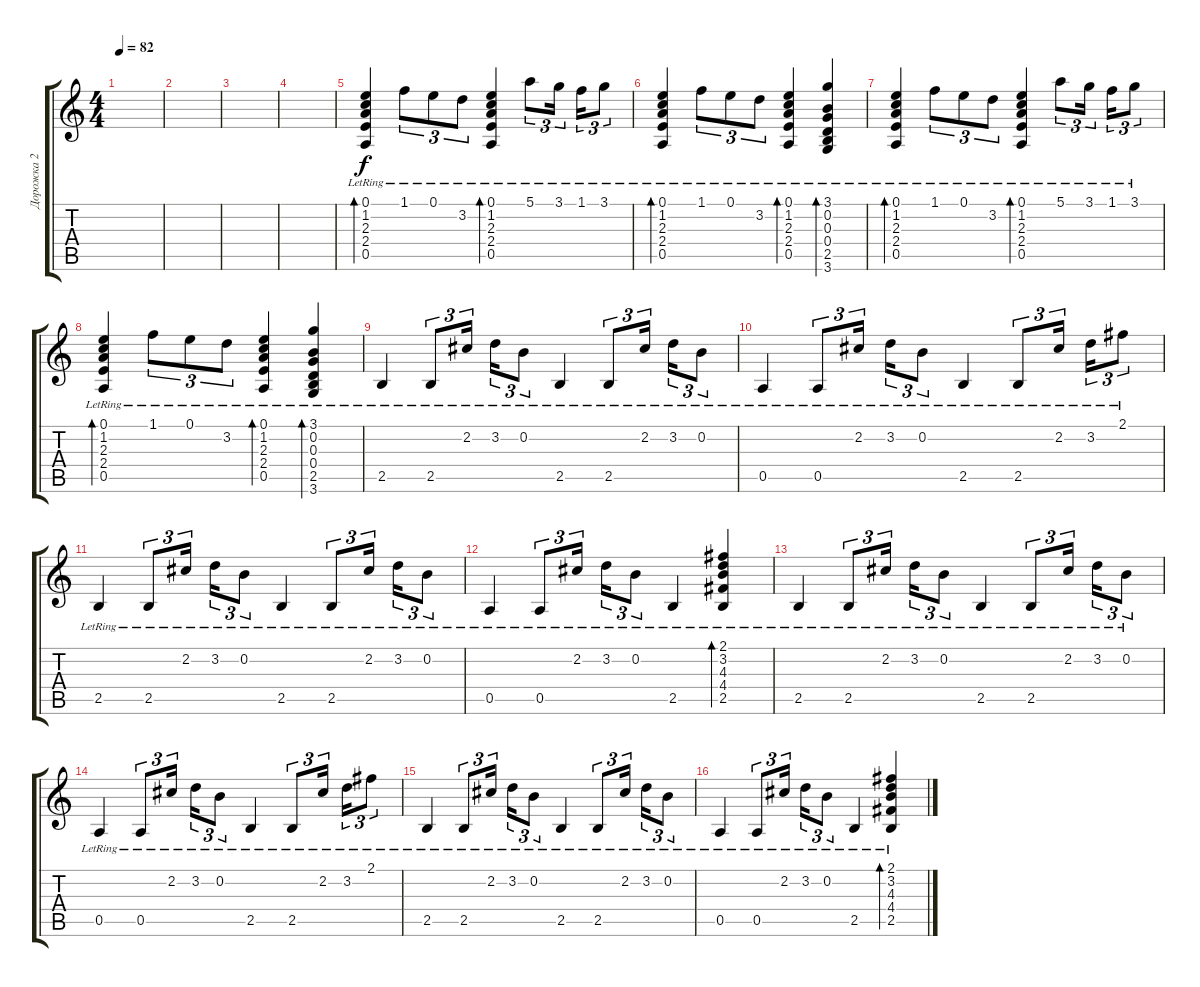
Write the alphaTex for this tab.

\track ("Дорожка 2" "Дорожка 2") {instrument acousticguitarsteel}
\staff {score tabs}
\tuning (E4 B3 G3 D3 A2 E2) {hide}
\ts (4 4)
\tempo 82
\clef g2
\ks c
|
|
|
|
(0.1{lr} 1.2{lr} 2.3{lr} 2.4{lr} 0.5{lr}).4{bd 60} 1.1{lr}.8{tu (3 2)} 0.1{lr}.8{tu (3 2)} 3.2{lr}.8{tu (3 2)} (0.1{lr} 1.2{lr} 2.3{lr} 2.4{lr} 0.5{lr}).4{bd 60} 5.1{lr}.8{tu (3 2)} 3.1{lr}.16{tu (3 2)} 1.1{lr}.16{tu (3 2)} 3.1{lr}.8{tu (3 2)} |
(0.1{lr} 1.2{lr} 2.3{lr} 2.4{lr} 0.5{lr}).4{bd 60} 1.1{lr}.8{tu (3 2)} 0.1{lr}.8{tu (3 2)} 3.2{lr}.8{tu (3 2)} (0.1{lr} 1.2{lr} 2.3{lr} 2.4{lr} 0.5{lr}).4{bd 60} (3.1{lr} 0.2{lr} 0.3{lr} 0.4{lr} 2.5{lr} 3.6{lr}).4{bd 60} |
(0.1{lr} 1.2{lr} 2.3{lr} 2.4{lr} 0.5{lr}).4{bd 60} 1.1{lr}.8{tu (3 2)} 0.1{lr}.8{tu (3 2)} 3.2{lr}.8{tu (3 2)} (0.1{lr} 1.2{lr} 2.3{lr} 2.4{lr} 0.5{lr}).4{bd 60} 5.1{lr}.8{tu (3 2)} 3.1{lr}.16{tu (3 2)} 1.1{lr}.16{tu (3 2)} 3.1{lr}.8{tu (3 2)} |
(0.1{lr} 1.2{lr} 2.3{lr} 2.4{lr} 0.5{lr}).4{bd 60} 1.1{lr}.8{tu (3 2)} 0.1{lr}.8{tu (3 2)} 3.2{lr}.8{tu (3 2)} (0.1{lr} 1.2{lr} 2.3{lr} 2.4{lr} 0.5{lr}).4{bd 60} (3.1{lr} 0.2{lr} 0.3{lr} 0.4{lr} 2.5{lr} 3.6{lr}).4{bd 60} |
2.5{lr}.4 2.5{lr}.8{tu (3 2)} 2.2{lr}.16{tu (3 2)} 3.2{lr}.16{tu (3 2)} 0.2{lr}.8{tu (3 2)} 2.5{lr}.4 2.5{lr}.8{tu (3 2)} 2.2{lr}.16{tu (3 2)} 3.2{lr}.16{tu (3 2)} 0.2{lr}.8{tu (3 2)} |
0.5{lr}.4 0.5{lr}.8{tu (3 2)} 2.2{lr}.16{tu (3 2)} 3.2{lr}.16{tu (3 2)} 0.2{lr}.8{tu (3 2)} 2.5{lr}.4 2.5{lr}.8{tu (3 2)} 2.2{lr}.16{tu (3 2)} 3.2{lr}.16{tu (3 2)} 2.1{lr}.8{tu (3 2)} |
2.5{lr}.4 2.5{lr}.8{tu (3 2)} 2.2{lr}.16{tu (3 2)} 3.2{lr}.16{tu (3 2)} 0.2{lr}.8{tu (3 2)} 2.5{lr}.4 2.5{lr}.8{tu (3 2)} 2.2{lr}.16{tu (3 2)} 3.2{lr}.16{tu (3 2)} 0.2{lr}.8{tu (3 2)} |
0.5{lr}.4 0.5{lr}.8{tu (3 2)} 2.2{lr}.16{tu (3 2)} 3.2{lr}.16{tu (3 2)} 0.2{lr}.8{tu (3 2)} 2.5{lr}.4 (2.1{lr} 3.2{lr} 4.3{lr} 4.4{lr} 2.5{lr}).4{bd 60} |
2.5{lr}.4 2.5{lr}.8{tu (3 2)} 2.2{lr}.16{tu (3 2)} 3.2{lr}.16{tu (3 2)} 0.2{lr}.8{tu (3 2)} 2.5{lr}.4 2.5{lr}.8{tu (3 2)} 2.2{lr}.16{tu (3 2)} 3.2{lr}.16{tu (3 2)} 0.2{lr}.8{tu (3 2)} |
0.5{lr}.4 0.5{lr}.8{tu (3 2)} 2.2{lr}.16{tu (3 2)} 3.2{lr}.16{tu (3 2)} 0.2{lr}.8{tu (3 2)} 2.5{lr}.4 2.5{lr}.8{tu (3 2)} 2.2{lr}.16{tu (3 2)} 3.2{lr}.16{tu (3 2)} 2.1{lr}.8{tu (3 2)} |
2.5{lr}.4 2.5{lr}.8{tu (3 2)} 2.2{lr}.16{tu (3 2)} 3.2{lr}.16{tu (3 2)} 0.2{lr}.8{tu (3 2)} 2.5{lr}.4 2.5{lr}.8{tu (3 2)} 2.2{lr}.16{tu (3 2)} 3.2{lr}.16{tu (3 2)} 0.2{lr}.8{tu (3 2)} |
0.5{lr}.4 0.5{lr}.8{tu (3 2)} 2.2{lr}.16{tu (3 2)} 3.2{lr}.16{tu (3 2)} 0.2{lr}.8{tu (3 2)} 2.5{lr}.4 (2.1{lr} 3.2{lr} 4.3{lr} 4.4{lr} 2.5{lr}).4{bd 60}
